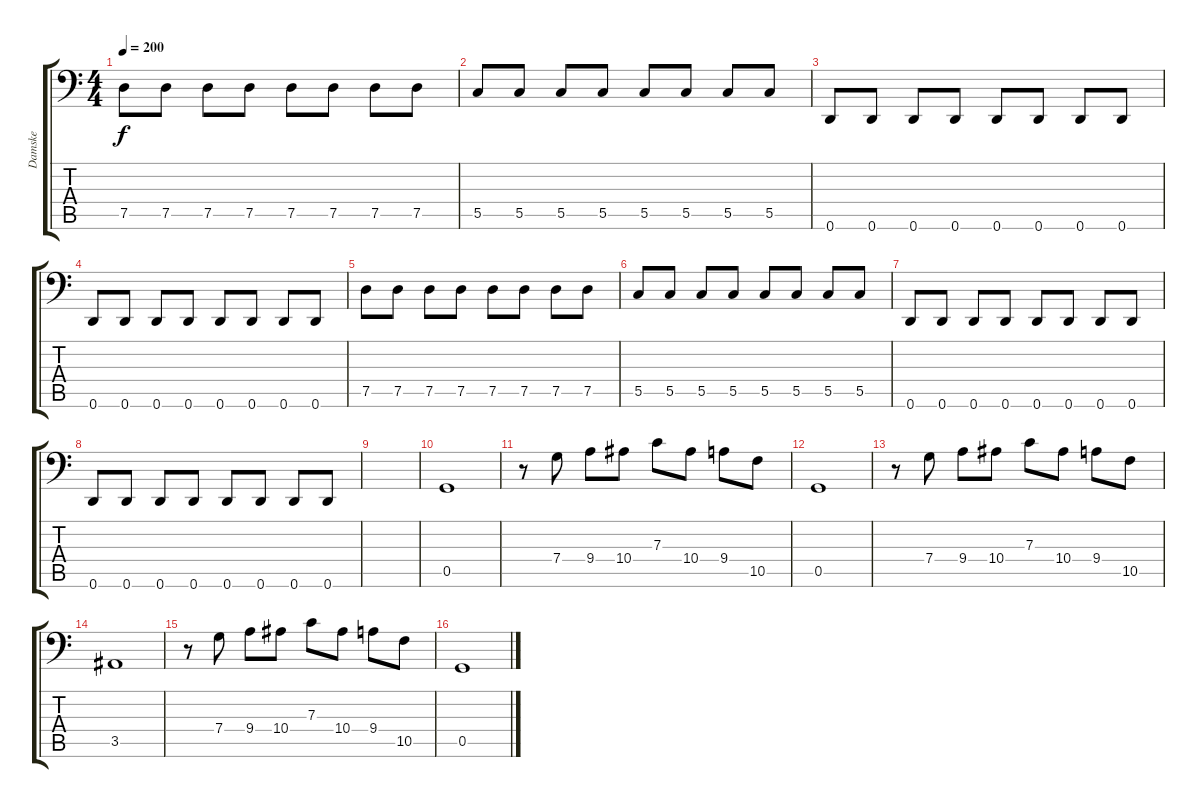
\track ("Damske" "Damske") {instrument slapbass1}
\staff {score tabs}
\tuning (D3 A2 F2 C2 G1 D1) {hide}
\ts (4 4)
\tempo 200
\clef f4
\ks c
7.5.8{dy f} 7.5.8 7.5.8 7.5.8 7.5.8 7.5.8 7.5.8 7.5.8 |
5.5.8 5.5.8 5.5.8 5.5.8 5.5.8 5.5.8 5.5.8 5.5.8 |
0.6.8 0.6.8 0.6.8 0.6.8 0.6.8 0.6.8 0.6.8 0.6.8 |
0.6.8 0.6.8 0.6.8 0.6.8 0.6.8 0.6.8 0.6.8 0.6.8 |
7.5.8 7.5.8 7.5.8 7.5.8 7.5.8 7.5.8 7.5.8 7.5.8 |
5.5.8 5.5.8 5.5.8 5.5.8 5.5.8 5.5.8 5.5.8 5.5.8 |
0.6.8 0.6.8 0.6.8 0.6.8 0.6.8 0.6.8 0.6.8 0.6.8 |
0.6.8 0.6.8 0.6.8 0.6.8 0.6.8 0.6.8 0.6.8 0.6.8 |
|
0.5.1 |
r.8 7.4.8 9.4.8 10.4.8 7.3.8 10.4.8 9.4.8 10.5.8 |
0.5.1 |
r.8 7.4.8 9.4.8 10.4.8 7.3.8 10.4.8 9.4.8 10.5.8 |
3.5.1 |
r.8 7.4.8 9.4.8 10.4.8 7.3.8 10.4.8 9.4.8 10.5.8 |
0.5.1
